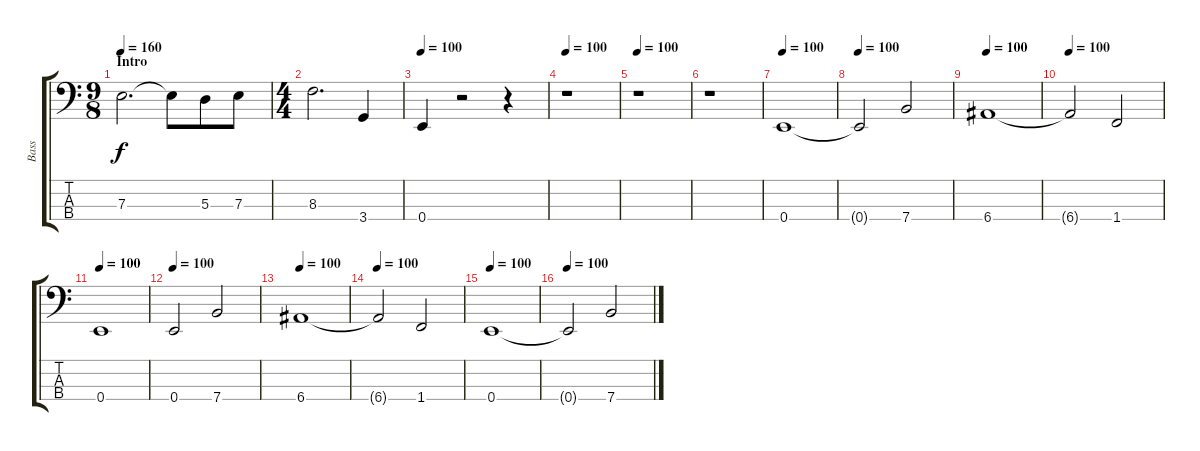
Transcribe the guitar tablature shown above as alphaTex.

\track ("Bass" "Bass") {instrument electricbassfinger}
\staff {score tabs}
\tuning (G2 D2 A1 E1) {hide}
\ts (9 8)
\section ("" "Intro")
\tempo 160
\tempo 100
\tempo 160
\clef f4
\ks c
7.3.2{d dy f instrument electricbassfinger} 7.3{t}.8 5.3.8 7.3.8 |
\ts (4 4)
8.3.2{d} 3.4.4 |
\tempo 100
0.4.4 r.2 r.4 |
\tempo 100
r.1 |
\tempo 100
r.1 |
r.1 |
\tempo 100
0.4.1 |
\tempo 100
0.4{t}.2 7.4.2 |
\tempo 100
6.4.1 |
\tempo 100
6.4{t}.2 1.4.2 |
\tempo 100
0.4.1 |
\tempo 100
0.4.2 7.4.2 |
\tempo 100
6.4.1 |
\tempo 100
6.4{t}.2 1.4.2 |
\tempo 100
0.4.1 |
\tempo 100
0.4{t}.2 7.4.2
